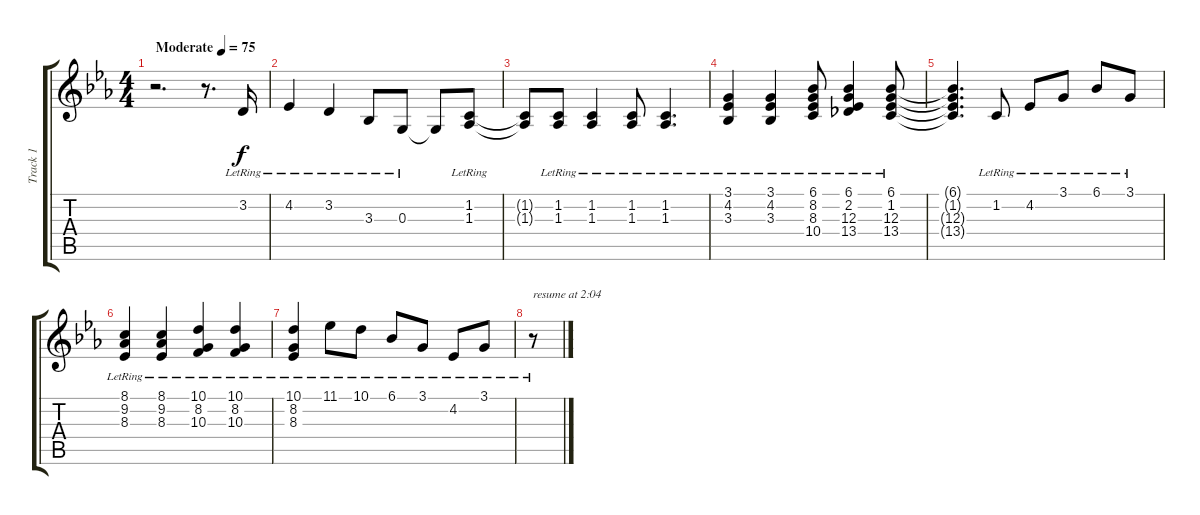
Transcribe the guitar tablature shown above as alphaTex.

\track ("Track 1" "Track 1") {instrument acousticgrandpiano}
\staff {score tabs}
\tuning (E4 B3 G3 D3 A2 E2) {hide}
\ts (4 4)
\tempo (75 "Moderate")
\clef g2
\ks eb
r.2{d dy f instrument acousticgrandpiano} r.8{d} 3.2{lr}.16 |
4.2{lr}.4 3.2{lr}.4 3.3{lr}.8 0.3{lr}.8 0.3{t}.8 (1.2{lr} 1.3{lr}).8 |
(1.2{t} 1.3{t}).8 (1.2{lr} 1.3{lr}).8 (1.2{lr} 1.3{lr}).4 (1.2{lr} 1.3{lr}).8 (1.2{lr} 1.3{lr}).4{d} |
(3.1{lr} 4.2{lr} 3.3{lr}).4 (3.1{lr} 4.2{lr} 3.3{lr}).4 (6.1{lr} 8.2{lr} 8.3{lr} 10.4{lr}).8 (6.1{lr} 2.2{lr} 12.3{lr} 13.4{lr}).4 (6.1{lr} 1.2{lr} 12.3{lr} 13.4{lr}).8 |
(6.1{t} 1.2{t} 12.3{t} 13.4{t}).4{d} 1.2{lr}.8 4.2{lr}.8 3.1{lr}.8 6.1{lr}.8 3.1{lr}.8 |
(8.1{lr} 9.2{lr} 8.3{lr}).4 (8.1{lr} 9.2{lr} 8.3{lr}).4 (10.1{lr} 8.2{lr} 10.3{lr}).4 (10.1{lr} 8.2{lr} 10.3{lr}).4 |
(10.1{lr} 8.2{lr} 8.3{lr}).4 11.1{lr}.8 10.1{lr}.8 6.1{lr}.8 3.1{lr}.8 4.2{lr}.8 3.1{lr}.8 |
r.8{txt "resume at 2:04"}
